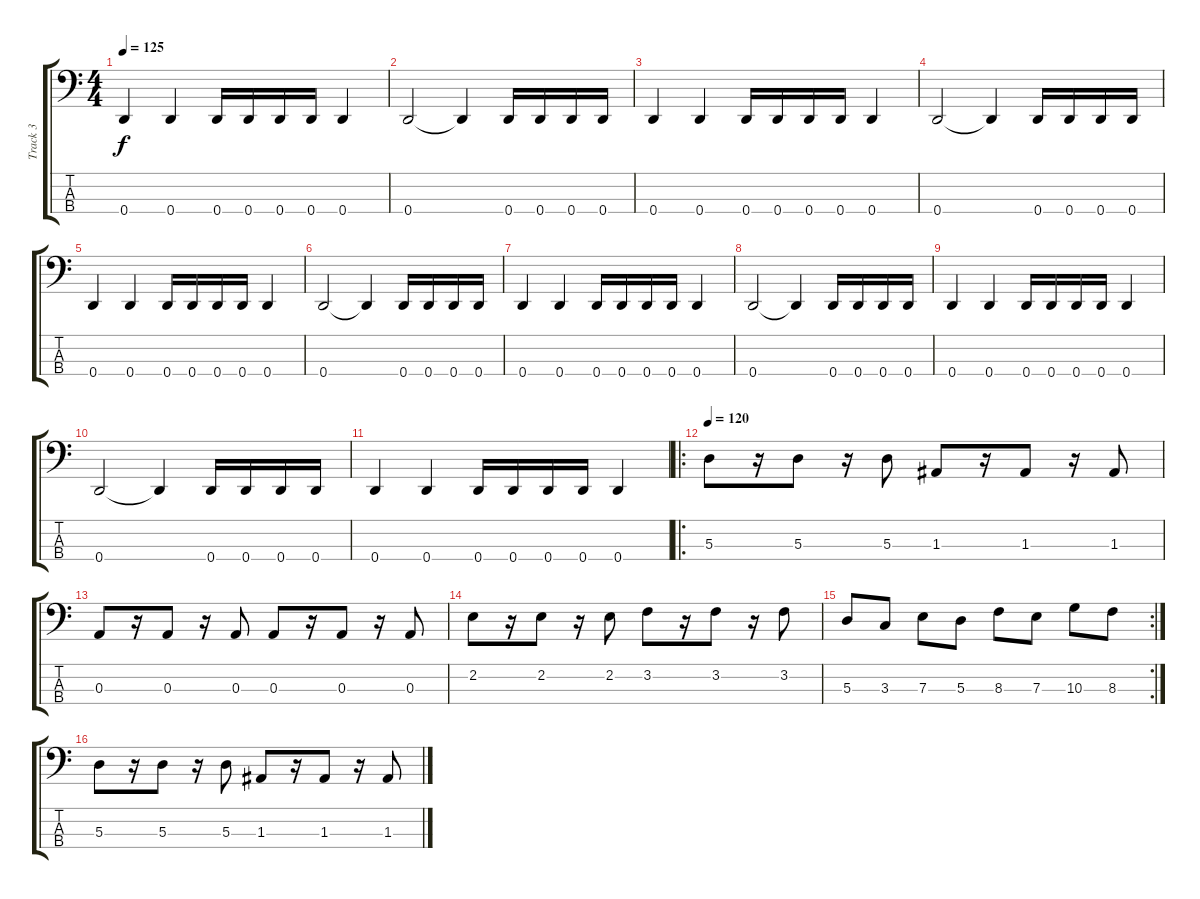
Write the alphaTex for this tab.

\track ("Track 3" "Track 3") {instrument electricbasspick}
\staff {score tabs}
\tuning (G2 D2 A1 D1) {hide}
\ts (4 4)
\tempo 125
\clef f4
\ks c
0.4.4{dy f} 0.4.4 0.4.16 0.4.16 0.4.16 0.4.16 0.4.4 |
0.4.2 0.4{t}.4 0.4.16 0.4.16 0.4.16 0.4.16 |
0.4.4 0.4.4 0.4.16 0.4.16 0.4.16 0.4.16 0.4.4 |
0.4.2 0.4{t}.4 0.4.16 0.4.16 0.4.16 0.4.16 |
0.4.4 0.4.4 0.4.16 0.4.16 0.4.16 0.4.16 0.4.4 |
0.4.2 0.4{t}.4 0.4.16 0.4.16 0.4.16 0.4.16 |
0.4.4 0.4.4 0.4.16 0.4.16 0.4.16 0.4.16 0.4.4 |
0.4.2 0.4{t}.4 0.4.16 0.4.16 0.4.16 0.4.16 |
0.4.4 0.4.4 0.4.16 0.4.16 0.4.16 0.4.16 0.4.4 |
0.4.2 0.4{t}.4 0.4.16 0.4.16 0.4.16 0.4.16 |
0.4.4 0.4.4 0.4.16 0.4.16 0.4.16 0.4.16 0.4.4 |
\ro
\tempo 120
5.3.8 r.16 5.3.8 r.16 5.3.8 1.3.8 r.16 1.3.8 r.16 1.3.8 |
0.3.8 r.16 0.3.8 r.16 0.3.8 0.3.8 r.16 0.3.8 r.16 0.3.8 |
2.2.8 r.16 2.2.8 r.16 2.2.8 3.2.8 r.16 3.2.8 r.16 3.2.8 |
\rc 2
5.3.8 3.3.8 7.3.8 5.3.8 8.3.8 7.3.8 10.3.8 8.3.8 |
5.3.8 r.16 5.3.8 r.16 5.3.8 1.3.8 r.16 1.3.8 r.16 1.3.8
